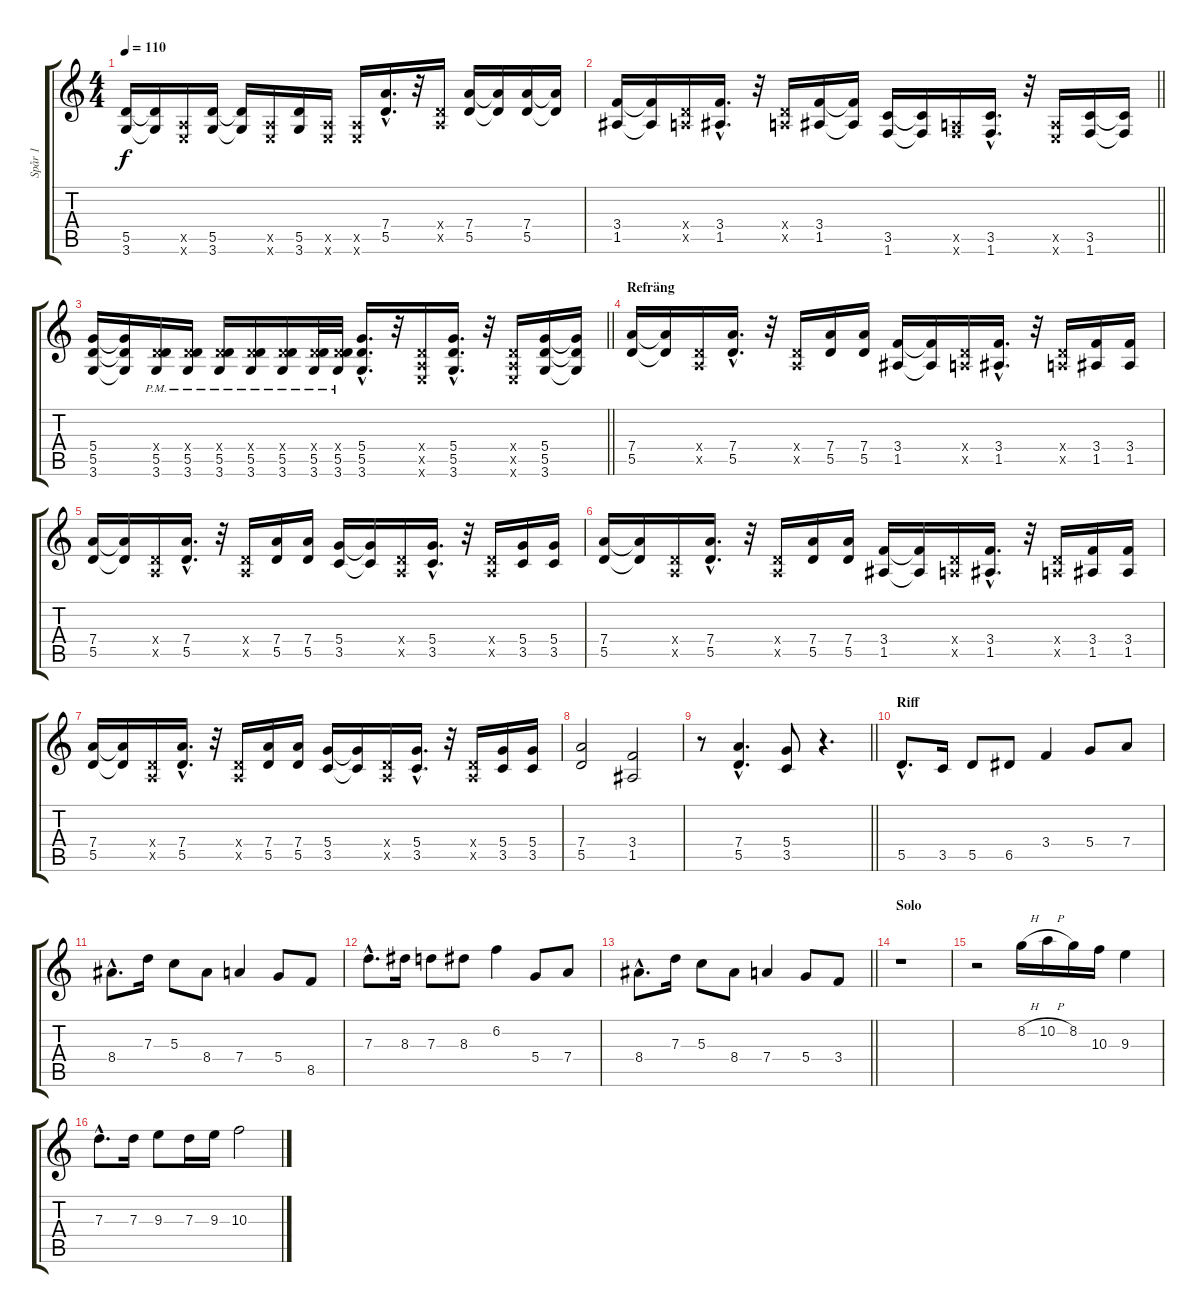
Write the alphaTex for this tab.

\track ("Spår 1" "Spår 1") {instrument distortionguitar}
\staff {score tabs}
\tuning (E4 B3 G3 D3 A2 E2) {hide}
\ts (4 4)
\tempo 110
\clef g2
\ks c
(5.5 3.6).16{dy f} (5.5{t} 3.6{t}).16 (0.5{x} 0.6{x}).16 (5.5 3.6).16 (5.5{t} 3.6{t}).16 (0.5{x} 0.6{x}).16 (5.5 3.6).16 (0.5{x} 0.6{x}).16 (0.5{x} 0.6{x}).16 (7.4{hac} 5.5{hac}).16{d} r.32 (0.4{x} 0.5{x}).16 (7.4 5.5).16 (7.4{t} 5.5{t}).16 (7.4 5.5).16 (7.4{t} 5.5{t}).16 |
\barLineRight lightlight
(3.4 1.5).16 (3.4{t} 1.5{t}).16 (0.4{x} 0.5{x}).16 (3.4{hac} 1.5{hac}).16{d} r.32 (0.4{x} 0.5{x}).16 (3.4 1.5).16 (3.4{t} 1.5{t}).16 (3.5 1.6).16 (3.5{t} 1.6{t}).16 (0.5{x} 1.6{x}).16 (3.5{hac} 1.6{hac}).16{d} r.32 (0.5{x} 0.6{x}).16 (3.5 1.6).16 (3.5{t} 1.6{t}).16 |
\barLineRight lightlight
(5.4 5.5 3.6).16 (5.4{t} 5.5{t} 3.6{t}).16 (0.4{x} 5.5{pm} 3.6{pm}).16 (0.4{x} 5.5{pm} 3.6{pm}).16 (0.4{x} 5.5{pm} 3.6{pm}).16 (0.4{x} 5.5{pm} 3.6{pm}).16 (0.4{x} 5.5{pm} 3.6{pm}).16 (0.4{x} 5.5{pm} 3.6{pm}).32 (0.4{x} 5.5{pm} 3.6{pm}).32 (5.4{hac} 5.5{hac} 3.6{hac}).16{d} r.32 (0.4{x} 0.5{x} 0.6{x}).16 (5.4{hac} 5.5{hac} 3.6{hac}).16{d} r.32 (0.4{x} 0.5{x} 0.6{x}).16 (5.4 5.5 3.6).16 (5.4{t} 5.5{t} 3.6{t}).16 |
\section ("" "Refräng")
(7.4 5.5).16 (7.4{t} 5.5{t}).16 (0.4{x} 0.5{x}).16 (7.4{hac} 5.5{hac}).16{d} r.32 (0.4{x} 0.5{x}).16 (7.4 5.5).16 (7.4 5.5).16 (3.4 1.5).16 (3.4{t} 1.5{t}).16 (0.4{x} 0.5{x}).16 (3.4{hac} 1.5{hac}).16{d} r.32 (0.4{x} 0.5{x}).16 (3.4 1.5).16 (3.4 1.5).16 |
(7.4 5.5).16 (7.4{t} 5.5{t}).16 (0.4{x} 0.5{x}).16 (7.4{hac} 5.5{hac}).16{d} r.32 (0.4{x} 0.5{x}).16 (7.4 5.5).16 (7.4 5.5).16 (5.4 3.5).16 (5.4{t} 3.5{t}).16 (0.4{x} 0.5{x}).16 (5.4{hac} 3.5{hac}).16{d} r.32 (0.4{x} 0.5{x}).16 (5.4 3.5).16 (5.4 3.5).16 |
(7.4 5.5).16 (7.4{t} 5.5{t}).16 (0.4{x} 0.5{x}).16 (7.4{hac} 5.5{hac}).16{d} r.32 (0.4{x} 0.5{x}).16 (7.4 5.5).16 (7.4 5.5).16 (3.4 1.5).16 (3.4{t} 1.5{t}).16 (0.4{x} 0.5{x}).16 (3.4{hac} 1.5{hac}).16{d} r.32 (0.4{x} 0.5{x}).16 (3.4 1.5).16 (3.4 1.5).16 |
(7.4 5.5).16 (7.4{t} 5.5{t}).16 (0.4{x} 0.5{x}).16 (7.4{hac} 5.5{hac}).16{d} r.32 (0.4{x} 0.5{x}).16 (7.4 5.5).16 (7.4 5.5).16 (5.4 3.5).16 (5.4{t} 3.5{t}).16 (0.4{x} 0.5{x}).16 (5.4{hac} 3.5{hac}).16{d} r.32 (0.4{x} 0.5{x}).16 (5.4 3.5).16 (5.4 3.5).16 |
(7.4 5.5).2 (3.4 1.5).2 |
\barLineRight lightlight
r.8 (7.4{hac} 5.5{hac}).4{d} (5.4 3.5).8 r.4{d} |
\section ("" "Riff")
5.5{hac}.8{d} 3.5.16 5.5.8 6.5.8 3.4.4 5.4.8 7.4.8 |
8.4{hac}.8{d} 7.3.16 5.3.8 8.4.8 7.4.4 5.4.8 8.5.8 |
7.3{hac}.8{d} 8.3.16 7.3.8 8.3.8 6.2.4 5.4.8 7.4.8 |
\barLineRight lightlight
8.4{hac}.8{d} 7.3.16 5.3.8 8.4.8 7.4.4 5.4.8 3.4.8 |
\section ("" "Solo")
r.1 |
r.2 8.2{h}.16 10.2{h}.16 8.2.16 10.3.16 9.3.4 |
7.3{hac}.8{d} 7.3.16 9.3.8 7.3.16 9.3.16 10.3.2
